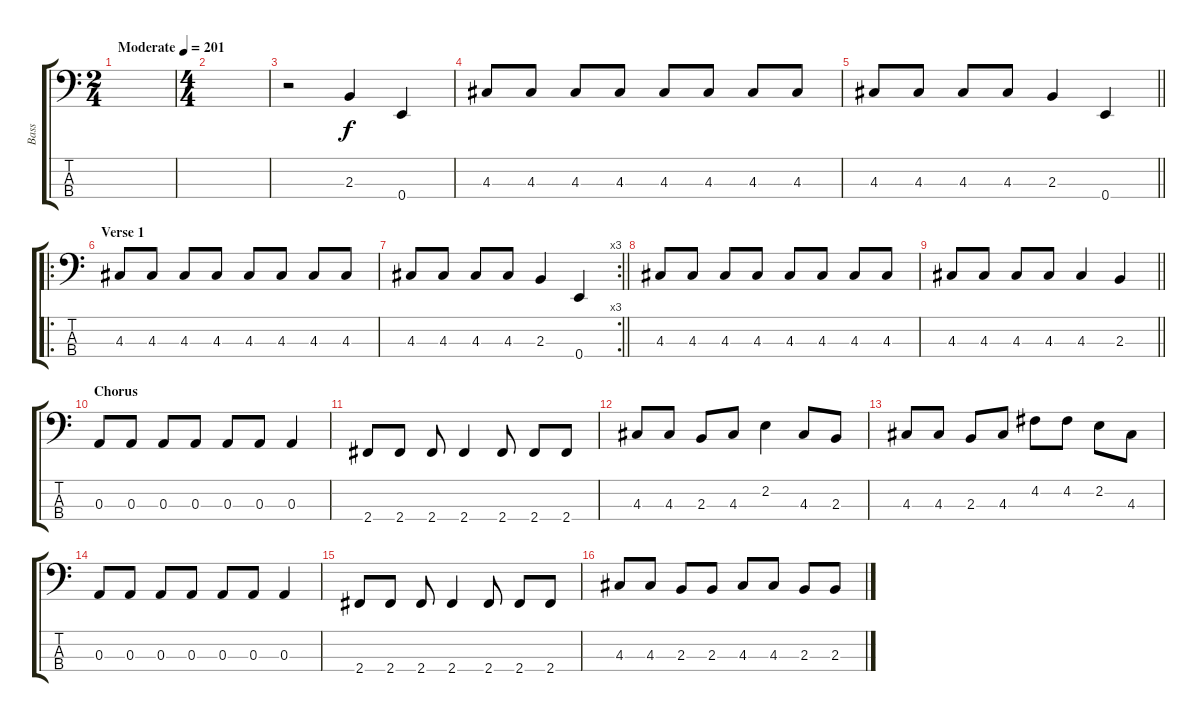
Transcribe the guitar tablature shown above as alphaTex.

\track ("Bass" "Bass") {instrument electricbasspick}
\staff {score tabs}
\tuning (G2 D2 A1 E1) {hide}
\ts (2 4)
\tempo (201 "Moderate")
\clef f4
\ks c
|
\ts (4 4)
|
r.2 2.3.4 0.4.4 |
4.3.8 4.3.8 4.3.8 4.3.8 4.3.8 4.3.8 4.3.8 4.3.8 |
\barLineRight lightlight
4.3.8 4.3.8 4.3.8 4.3.8 2.3.4 0.4.4 |
\ro
\section ("" "Verse 1")
4.3.8 4.3.8 4.3.8 4.3.8 4.3.8 4.3.8 4.3.8 4.3.8 |
\rc 3
\barLineRight lightlight
4.3.8 4.3.8 4.3.8 4.3.8 2.3.4 0.4.4 |
4.3.8 4.3.8 4.3.8 4.3.8 4.3.8 4.3.8 4.3.8 4.3.8 |
\barLineRight lightlight
4.3.8 4.3.8 4.3.8 4.3.8 4.3.4 2.3.4 |
\section ("" "Chorus")
0.3.8 0.3.8 0.3.8 0.3.8 0.3.8 0.3.8 0.3.4 |
2.4.8 2.4.8 2.4.8 2.4.4 2.4.8 2.4.8 2.4.8 |
4.3.8 4.3.8 2.3.8 4.3.8 2.2.4 4.3.8 2.3.8 |
4.3.8 4.3.8 2.3.8 4.3.8 4.2.8 4.2.8 2.2.8 4.3.8 |
0.3.8 0.3.8 0.3.8 0.3.8 0.3.8 0.3.8 0.3.4 |
2.4.8 2.4.8 2.4.8 2.4.4 2.4.8 2.4.8 2.4.8 |
4.3.8 4.3.8 2.3.8 2.3.8 4.3.8 4.3.8 2.3.8 2.3.8
